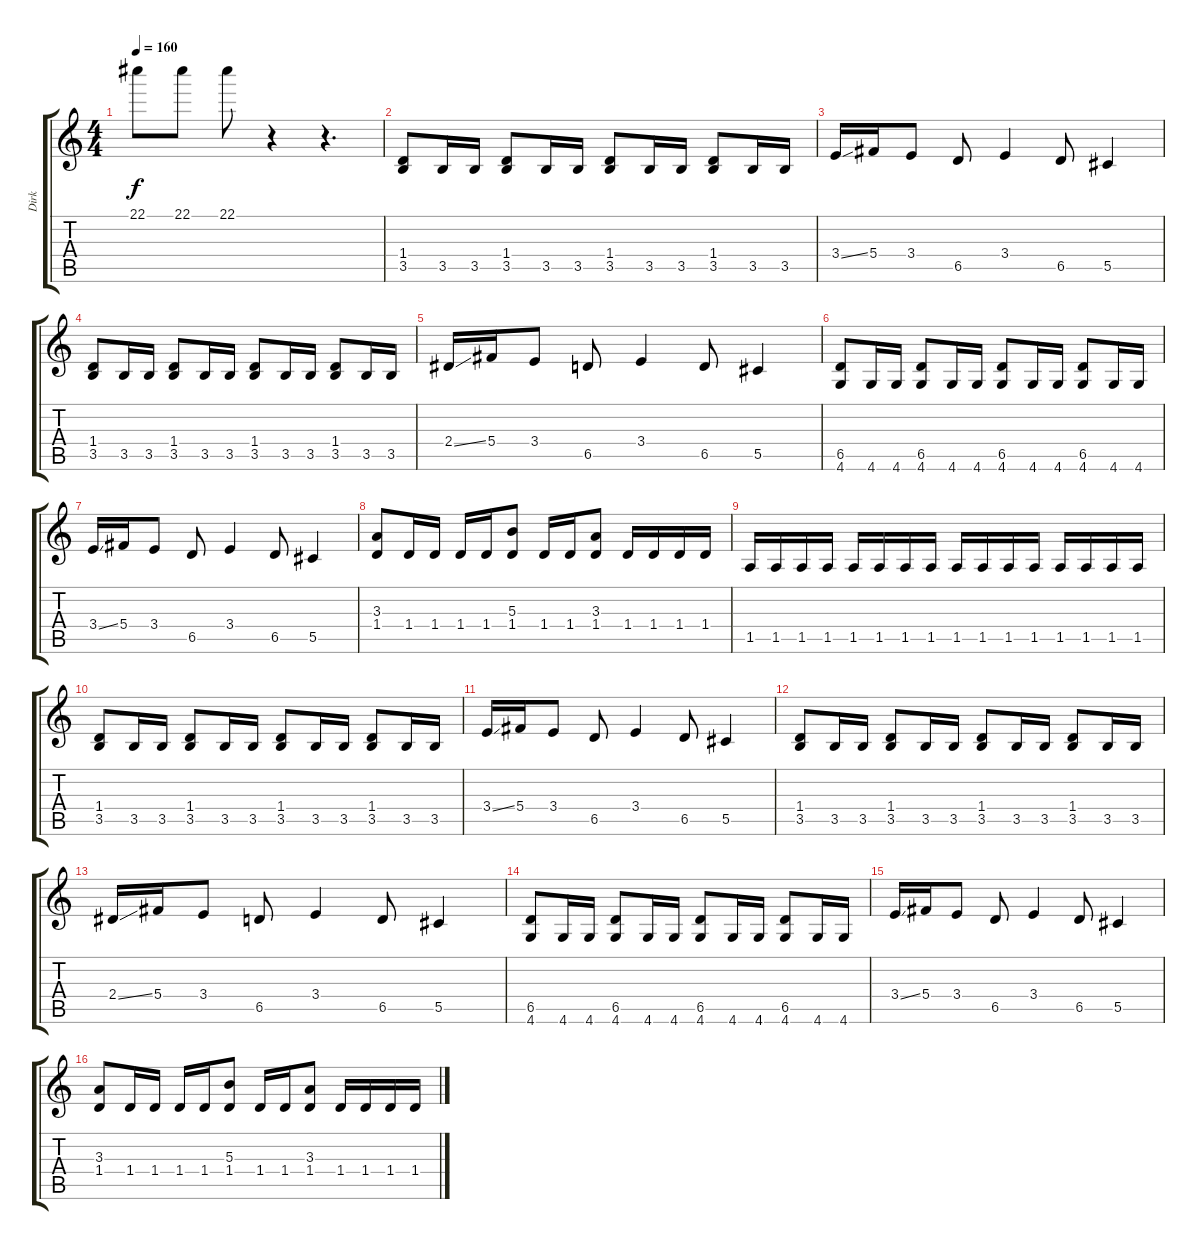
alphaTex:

\track ("Dirk" "Dirk") {instrument distortionguitar}
\staff {score tabs}
\tuning (Eb4 Bb3 Gb3 Db3 Ab2 Eb2) {hide}
\ts (4 4)
\tempo 160
\clef g2
\ks c
22.1.8{dy f} 22.1.8 22.1.8 r.4 r.4{d} |
(1.4 3.5).8 3.5.16 3.5.16 (1.4 3.5).8 3.5.16 3.5.16 (1.4 3.5).8 3.5.16 3.5.16 (1.4 3.5).8 3.5.16 3.5.16 |
3.4{ss}.16 5.4.16 3.4.8 6.5.8 3.4.4 6.5.8 5.5.4 |
(1.4 3.5).8 3.5.16 3.5.16 (1.4 3.5).8 3.5.16 3.5.16 (1.4 3.5).8 3.5.16 3.5.16 (1.4 3.5).8 3.5.16 3.5.16 |
2.4{ss}.16 5.4.16 3.4.8 6.5.8 3.4.4 6.5.8 5.5.4 |
(6.5 4.6).8 4.6.16 4.6.16 (6.5 4.6).8 4.6.16 4.6.16 (6.5 4.6).8 4.6.16 4.6.16 (6.5 4.6).8 4.6.16 4.6.16 |
3.4{ss}.16 5.4.16 3.4.8 6.5.8 3.4.4 6.5.8 5.5.4 |
(3.3 1.4).8 1.4.16 1.4.16 1.4.16 1.4.16 (5.3 1.4).8 1.4.16 1.4.16 (3.3 1.4).8 1.4.16 1.4.16 1.4.16 1.4.16 |
1.5.16 1.5.16 1.5.16 1.5.16 1.5.16 1.5.16 1.5.16 1.5.16 1.5.16 1.5.16 1.5.16 1.5.16 1.5.16 1.5.16 1.5.16 1.5.16 |
(1.4 3.5).8 3.5.16 3.5.16 (1.4 3.5).8 3.5.16 3.5.16 (1.4 3.5).8 3.5.16 3.5.16 (1.4 3.5).8 3.5.16 3.5.16 |
3.4{ss}.16 5.4.16 3.4.8 6.5.8 3.4.4 6.5.8 5.5.4 |
(1.4 3.5).8 3.5.16 3.5.16 (1.4 3.5).8 3.5.16 3.5.16 (1.4 3.5).8 3.5.16 3.5.16 (1.4 3.5).8 3.5.16 3.5.16 |
2.4{ss}.16 5.4.16 3.4.8 6.5.8 3.4.4 6.5.8 5.5.4 |
(6.5 4.6).8 4.6.16 4.6.16 (6.5 4.6).8 4.6.16 4.6.16 (6.5 4.6).8 4.6.16 4.6.16 (6.5 4.6).8 4.6.16 4.6.16 |
3.4{ss}.16 5.4.16 3.4.8 6.5.8 3.4.4 6.5.8 5.5.4 |
(3.3 1.4).8 1.4.16 1.4.16 1.4.16 1.4.16 (5.3 1.4).8 1.4.16 1.4.16 (3.3 1.4).8 1.4.16 1.4.16 1.4.16 1.4.16
